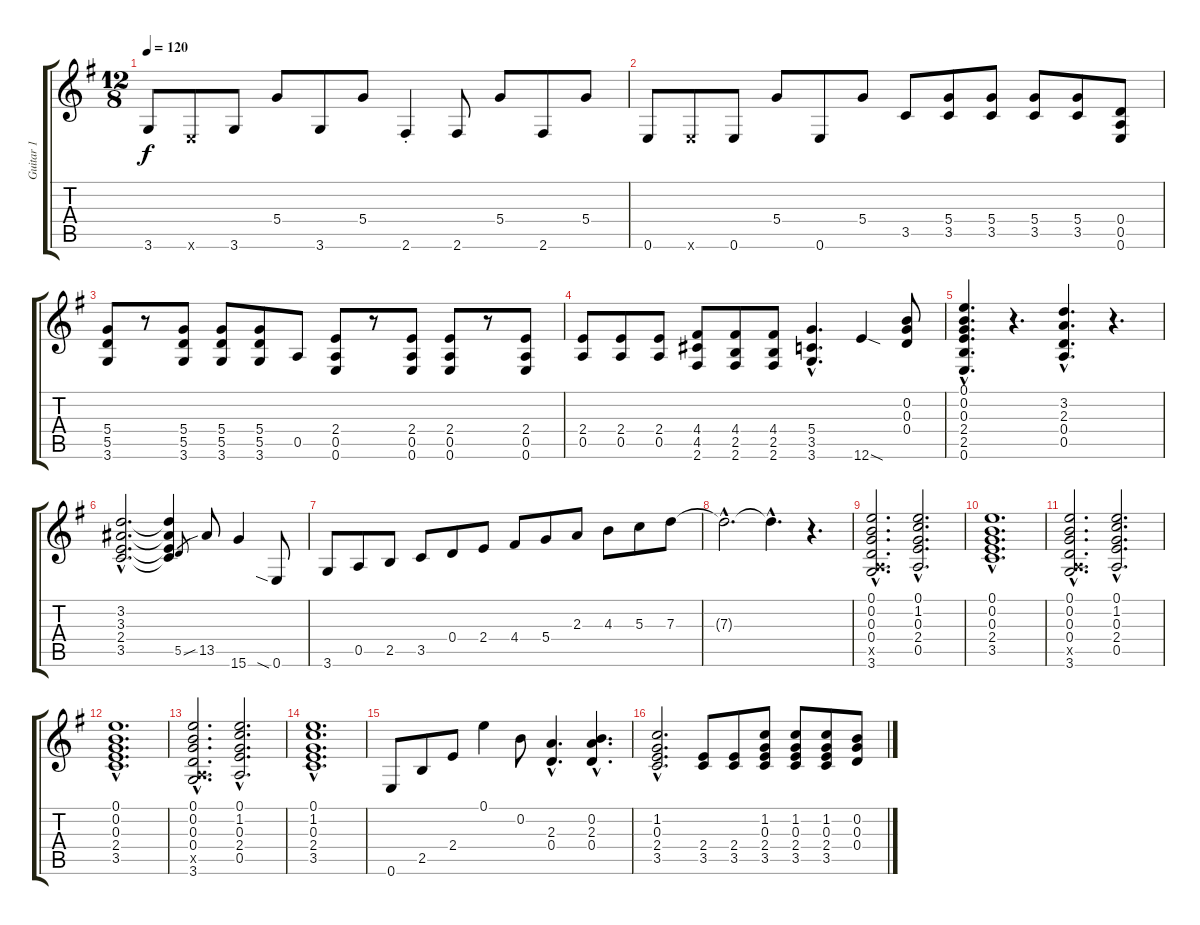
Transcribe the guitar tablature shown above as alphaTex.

\track ("Guitar 1" "Guitar 1") {instrument distortionguitar}
\staff {score tabs}
\tuning (E4 B3 G3 D3 A2 E2) {hide}
\ts (12 8)
\tempo 120
\clef g2
\ks g
3.6.8{dy f} 0.6{x}.8 3.6.8 5.4.8 3.6.8 5.4.8 2.6{st}.4 2.6.8 5.4.8 2.6.8 5.4.8 |
0.6.8 0.6{x}.8 0.6.8 5.4.8 0.6.8 5.4.8 3.5.8 (5.4 3.5).8 (5.4 3.5).8 (5.4 3.5).8 (5.4 3.5).8 (0.4 0.5 0.6).8 |
(5.4 5.5 3.6).8 r.8 (5.4 5.5 3.6).8 (5.4 5.5 3.6).8 (5.4 5.5 3.6).8 0.5.8 (2.4 0.5 0.6).8 r.8 (2.4 0.5 0.6).8 (2.4 0.5 0.6).8 r.8 (2.4 0.5 0.6).8 |
(2.4 0.5).8 (2.4 0.5).8 (2.4 0.5).8 (4.4 4.5 2.6).8 (4.4 2.5 2.6).8 (4.4 2.5 2.6).8 (5.4{hac} 3.5{hac} 3.6{hac}).4{d} 12.6{sod}.4 (0.2 0.3 0.4).8 |
(0.1{hac} 0.2{hac} 0.3{hac} 2.4{hac} 2.5{hac} 0.6{hac}).4{d} r.4{d} (3.2{hac} 2.3{hac} 0.4{hac} 0.5{hac}).4{d} r.4{d} |
(3.2{hac} 3.3{hac} 2.4{hac} 3.5{hac}).2{d} (3.2{t} 3.3{t} 2.4{t} 3.5{t}).4 5.5.8{gr} 13.5{sib}.8 15.6.4 0.6{sia}.8 |
3.6.8 0.5.8 2.5.8 3.5.8 0.4.8 2.4.8 4.4.8 5.4.8 2.3.8 4.3.8 5.3.8 7.3.8 |
7.3{hac t}.2{d} 7.3{hac t}.4{d} r.4{d} |
(0.1{hac} 0.2{hac} 0.3{hac} 0.4{hac} 0.5{hac x} 3.6{hac}).2{d} (0.1{hac} 1.2{hac} 0.3{hac} 2.4{hac} 0.5{hac}).2{d} |
(0.1{hac} 0.2{hac} 0.3{hac} 2.4{hac} 3.5{hac}).1{d} |
(0.1{hac} 0.2{hac} 0.3{hac} 0.4{hac} 0.5{hac x} 3.6{hac}).2{d} (0.1{hac} 1.2{hac} 0.3{hac} 2.4{hac} 0.5{hac}).2{d} |
(0.1{hac} 0.2{hac} 0.3{hac} 2.4{hac} 3.5{hac}).1{d} |
(0.1{hac} 0.2{hac} 0.3{hac} 0.4{hac} 0.5{hac x} 3.6{hac}).2{d} (0.1{hac} 1.2{hac} 0.3{hac} 2.4{hac} 0.5{hac}).2{d} |
(0.1{hac} 1.2{hac} 0.3{hac} 2.4{hac} 3.5{hac}).1{d} |
0.6.8 2.5.8 2.4.8 0.1.4 0.2.8 (2.3{hac} 0.4{hac}).4{d} (0.2{hac} 2.3{hac} 0.4{hac}).4{d} |
(1.2{hac} 0.3{hac} 2.4{hac} 3.5{hac}).2{d} (2.4 3.5).8 (2.4 3.5).8 (1.2 0.3 2.4 3.5).8 (1.2 0.3 2.4 3.5).8 (1.2 0.3 2.4 3.5).8 (0.2 0.3 0.4).8
